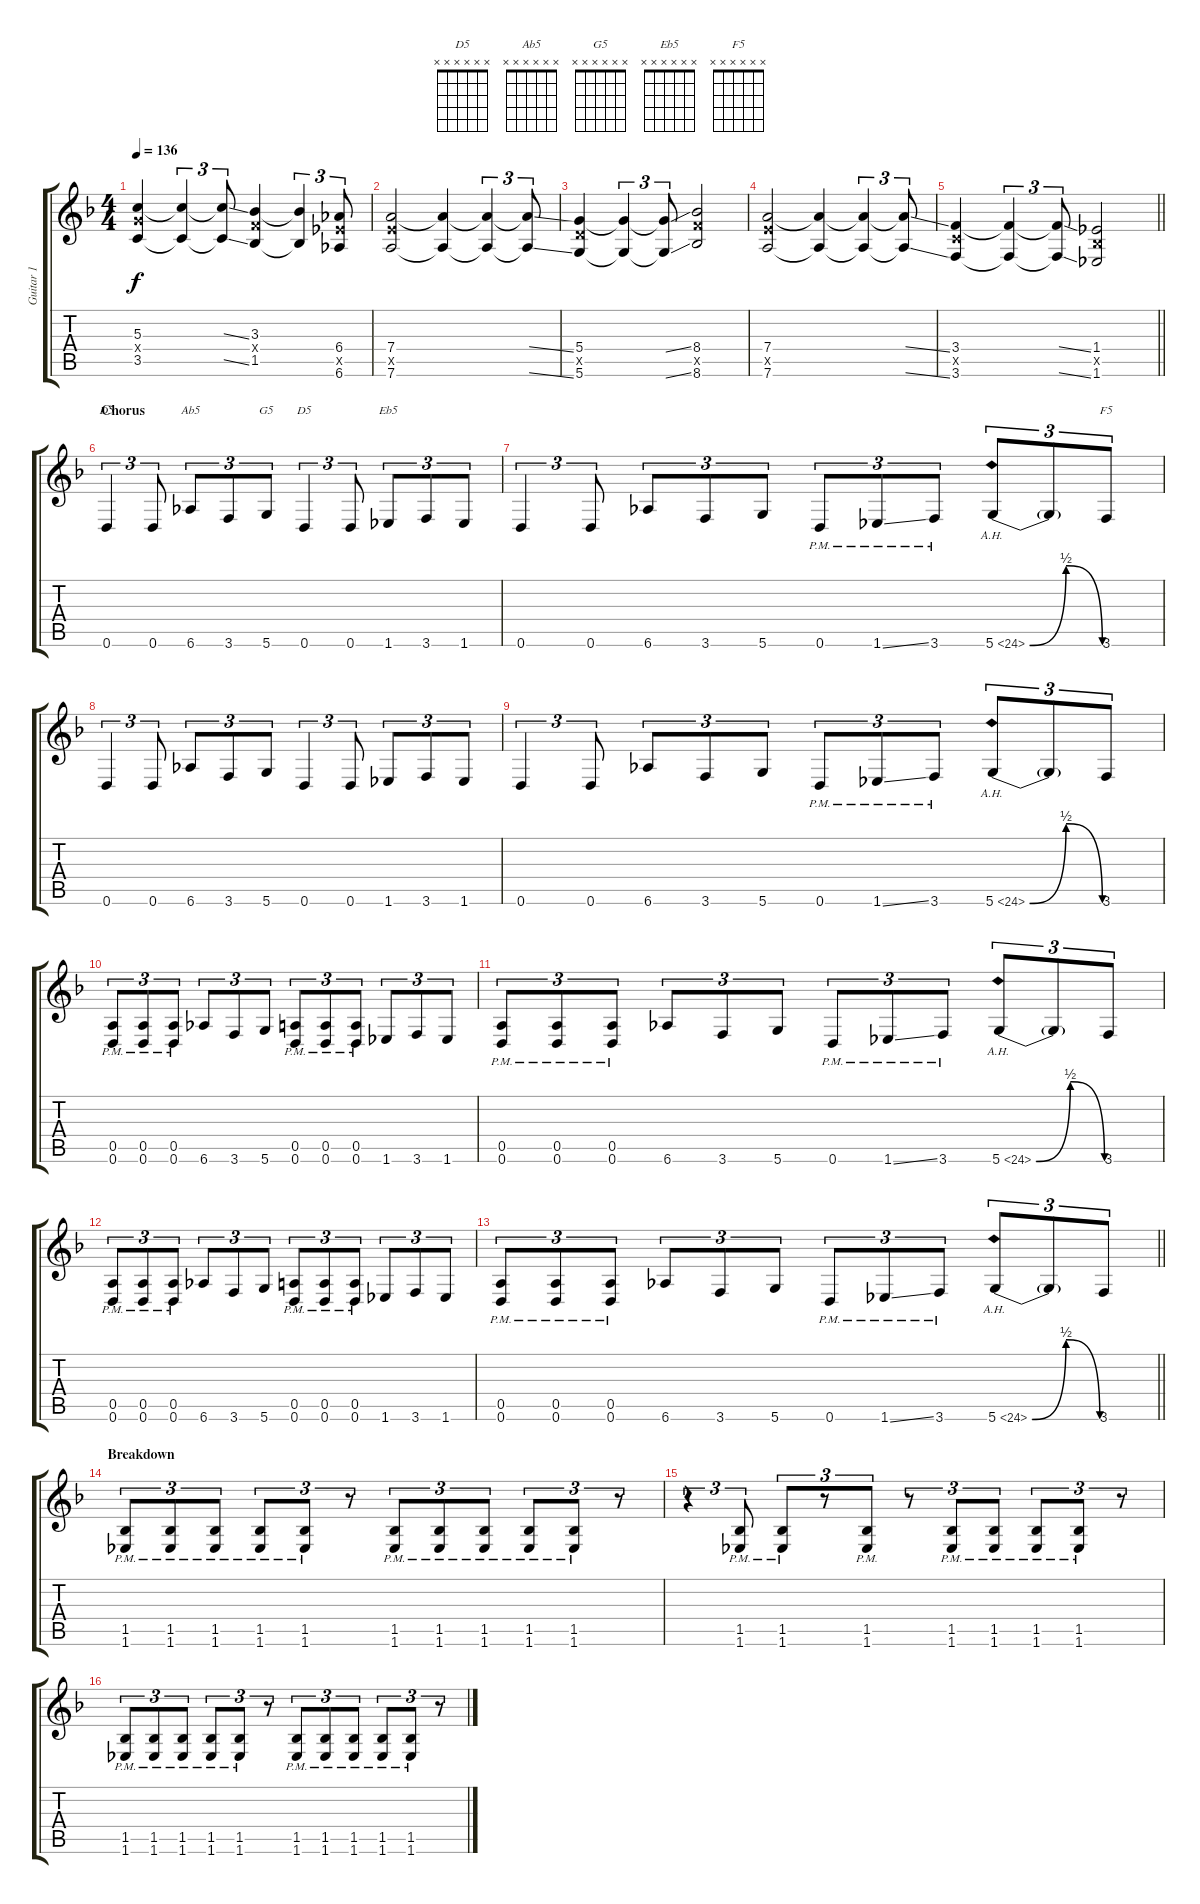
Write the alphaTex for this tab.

\track ("Guitar 1" "Guitar 1") {instrument distortionguitar}
\staff {score tabs}
\tuning (E4 B3 G3 D3 A2 D2) {hide}
\chord ("D5" x x x x 0 0)
\chord ("Ab5" x x x x x x)
\chord ("G5" x x x x x x)
\chord ("D5" x x x x x x)
\chord ("Eb5" x x x x x x)
\chord ("F5" x x x x x x)
\ts (4 4)
\tempo 136
\clef g2
\ks dminor
(5.3 5.4{x} 3.5).4{dy f} (5.3{t} 3.5{t}).4{tu (3 2)} (5.3{ss t} 3.5{ss t}).8{tu (3 2)} (3.3 3.4{x} 1.5).4 (3.3{t} 1.5{t}).4{tu (3 2)} (6.4 6.5{x} 6.6).8{tu (3 2)} |
(7.4 7.5{x} 7.6).2 (7.4{t} 7.6{t}).4 (7.4{t} 7.6{t}).4{tu (3 2)} (7.4{ss t} 7.6{ss t}).8{tu (3 2)} |
(5.4 5.5{x} 5.6).4 (5.4{t} 5.6{t}).4{tu (3 2)} (5.4{ss t} 5.6{ss t}).8{tu (3 2)} (8.4 8.5{x} 8.6).2 |
(7.4 7.5{x} 7.6).2 (7.4{t} 7.6{t}).4 (7.4{t} 7.6{t}).4{tu (3 2)} (7.4{ss t} 7.6{ss t}).8{tu (3 2)} |
\barLineRight lightlight
(3.4 3.5{x} 3.6).4 (3.4{t} 3.6{t}).4{tu (3 2)} (3.4{ss t} 3.6{ss t}).8{tu (3 2)} (1.4 1.5{x} 1.6).2 |
\section ("" "Chorus")
0.6.4{tu (3 2) ch "D5"} 0.6.8{tu (3 2)} 6.6.8{tu (3 2) ch "Ab5"} 3.6.8{tu (3 2)} 5.6.8{tu (3 2) ch "G5"} 0.6.4{tu (3 2) ch "D5"} 0.6.8{tu (3 2)} 1.6.8{tu (3 2) ch "Eb5"} 3.6.8{tu (3 2)} 1.6.8{tu (3 2)} |
0.6.4{tu (3 2)} 0.6.8{tu (3 2)} 6.6.8{tu (3 2)} 3.6.8{tu (3 2)} 5.6.8{tu (3 2)} 0.6{pm}.8{tu (3 2)} 1.6{ss pm}.8{tu (3 2)} 3.6{pm}.8{tu (3 2)} 5.6{be (bendrelease 0 0 20 2 20 2 60 0) ah 19}.8{tu (3 2)} 5.6{t}.8{tu (3 2)} 3.6.8{tu (3 2) ch "F5"} |
0.6.4{tu (3 2)} 0.6.8{tu (3 2)} 6.6.8{tu (3 2)} 3.6.8{tu (3 2)} 5.6.8{tu (3 2)} 0.6.4{tu (3 2)} 0.6.8{tu (3 2)} 1.6.8{tu (3 2)} 3.6.8{tu (3 2)} 1.6.8{tu (3 2)} |
0.6.4{tu (3 2)} 0.6.8{tu (3 2)} 6.6.8{tu (3 2)} 3.6.8{tu (3 2)} 5.6.8{tu (3 2)} 0.6{pm}.8{tu (3 2)} 1.6{ss pm}.8{tu (3 2)} 3.6{pm}.8{tu (3 2)} 5.6{be (bendrelease 0 0 20 2 20 2 60 0) ah 19}.8{tu (3 2)} 5.6{t}.8{tu (3 2)} 3.6.8{tu (3 2)} |
(0.5{pm} 0.6{pm}).8{tu (3 2)} (0.5{pm} 0.6{pm}).8{tu (3 2)} (0.5{pm} 0.6{pm}).8{tu (3 2)} 6.6.8{tu (3 2)} 3.6.8{tu (3 2)} 5.6.8{tu (3 2)} (0.5{pm} 0.6{pm}).8{tu (3 2)} (0.5{pm} 0.6{pm}).8{tu (3 2)} (0.5{pm} 0.6{pm}).8{tu (3 2)} 1.6.8{tu (3 2)} 3.6.8{tu (3 2)} 1.6.8{tu (3 2)} |
(0.5{pm} 0.6{pm}).8{tu (3 2)} (0.5{pm} 0.6{pm}).8{tu (3 2)} (0.5{pm} 0.6{pm}).8{tu (3 2)} 6.6.8{tu (3 2)} 3.6.8{tu (3 2)} 5.6.8{tu (3 2)} 0.6{pm}.8{tu (3 2)} 1.6{ss pm}.8{tu (3 2)} 3.6{pm}.8{tu (3 2)} 5.6{be (bendrelease 0 0 20 2 20 2 60 0) ah 19}.8{tu (3 2)} 5.6{t}.8{tu (3 2)} 3.6.8{tu (3 2)} |
(0.5{pm} 0.6{pm}).8{tu (3 2)} (0.5{pm} 0.6{pm}).8{tu (3 2)} (0.5{pm} 0.6{pm}).8{tu (3 2)} 6.6.8{tu (3 2)} 3.6.8{tu (3 2)} 5.6.8{tu (3 2)} (0.5{pm} 0.6{pm}).8{tu (3 2)} (0.5{pm} 0.6{pm}).8{tu (3 2)} (0.5{pm} 0.6{pm}).8{tu (3 2)} 1.6.8{tu (3 2)} 3.6.8{tu (3 2)} 1.6.8{tu (3 2)} |
\barLineRight lightlight
(0.5{pm} 0.6{pm}).8{tu (3 2)} (0.5{pm} 0.6{pm}).8{tu (3 2)} (0.5{pm} 0.6{pm}).8{tu (3 2)} 6.6.8{tu (3 2)} 3.6.8{tu (3 2)} 5.6.8{tu (3 2)} 0.6{pm}.8{tu (3 2)} 1.6{ss pm}.8{tu (3 2)} 3.6{pm}.8{tu (3 2)} 5.6{be (bendrelease 0 0 20 2 20 2 60 0) ah 19}.8{tu (3 2)} 5.6{t}.8{tu (3 2)} 3.6.8{tu (3 2)} |
\section ("" "Breakdown")
(1.5{pm} 1.6{pm}).8{tu (3 2)} (1.5{pm} 1.6{pm}).8{tu (3 2)} (1.5{pm} 1.6{pm}).8{tu (3 2)} (1.5{pm} 1.6{pm}).8{tu (3 2)} (1.5{pm} 1.6{pm}).8{tu (3 2)} r.8{tu (3 2)} (1.5{pm} 1.6{pm}).8{tu (3 2)} (1.5{pm} 1.6{pm}).8{tu (3 2)} (1.5{pm} 1.6{pm}).8{tu (3 2)} (1.5{pm} 1.6{pm}).8{tu (3 2)} (1.5{pm} 1.6{pm}).8{tu (3 2)} r.8{tu (3 2)} |
r.4{tu (3 2)} (1.5{pm} 1.6{pm}).8{tu (3 2)} (1.5{pm} 1.6{pm}).8{tu (3 2)} r.8{tu (3 2)} (1.5{pm} 1.6{pm}).8{tu (3 2)} r.8{tu (3 2)} (1.5{pm} 1.6{pm}).8{tu (3 2)} (1.5{pm} 1.6{pm}).8{tu (3 2)} (1.5{pm} 1.6{pm}).8{tu (3 2)} (1.5{pm} 1.6{pm}).8{tu (3 2)} r.8{tu (3 2)} |
(1.5{pm} 1.6{pm}).8{tu (3 2)} (1.5{pm} 1.6{pm}).8{tu (3 2)} (1.5{pm} 1.6{pm}).8{tu (3 2)} (1.5{pm} 1.6{pm}).8{tu (3 2)} (1.5{pm} 1.6{pm}).8{tu (3 2)} r.8{tu (3 2)} (1.5{pm} 1.6{pm}).8{tu (3 2)} (1.5{pm} 1.6{pm}).8{tu (3 2)} (1.5{pm} 1.6{pm}).8{tu (3 2)} (1.5{pm} 1.6{pm}).8{tu (3 2)} (1.5{pm} 1.6{pm}).8{tu (3 2)} r.8{tu (3 2)}
